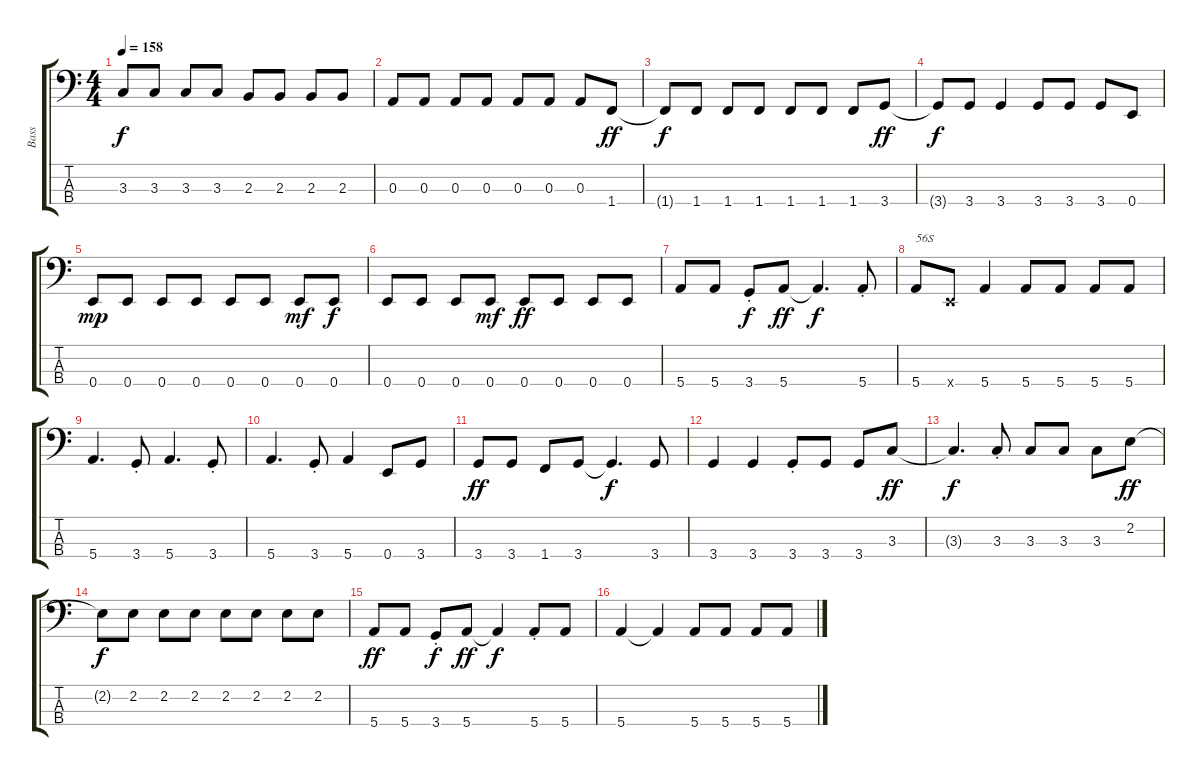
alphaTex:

\track ("Bass" "Bass") {instrument electricbassfinger}
\staff {score tabs}
\tuning (G2 D2 A1 E1) {hide}
\ts (4 4)
\tempo 158
\clef f4
\ks c
3.3.8{dy f} 3.3.8 3.3.8 3.3.8 2.3.8 2.3.8 2.3.8 2.3.8 |
0.3.8 0.3.8 0.3.8 0.3.8 0.3.8 0.3.8 0.3.8 1.4.8{dy ff} |
1.4{t}.8{dy f} 1.4.8 1.4.8 1.4.8 1.4.8 1.4.8 1.4.8 3.4.8{dy ff} |
3.4{t}.8{dy f} 3.4.8 3.4.4 3.4.8 3.4.8 3.4.8 0.4.8 |
0.4.8{dy mp} 0.4.8 0.4.8 0.4.8 0.4.8 0.4.8 0.4.8{dy mf} 0.4.8{dy f} |
0.4.8 0.4.8 0.4.8 0.4.8{dy mf} 0.4.8{dy ff} 0.4.8 0.4.8 0.4.8 |
5.4.8 5.4.8 3.4{st}.8{dy f} 5.4.8{dy ff} 5.4{t}.4{d dy f} 5.4{st}.8 |
5.4.8{txt "56S"} 0.4{x}.8 5.4.4 5.4.8 5.4.8 5.4.8 5.4.8 |
5.4.4{d} 3.4{st}.8 5.4.4{d} 3.4{st}.8 |
5.4.4{d} 3.4{st}.8 5.4.4 0.4.8 3.4.8 |
3.4.8{dy ff} 3.4.8 1.4.8 3.4.8 3.4{t}.4{d dy f} 3.4.8 |
3.4.4 3.4.4 3.4{st}.8 3.4.8 3.4.8 3.3.8{dy ff} |
3.3{t}.4{d dy f} 3.3{st}.8 3.3.8 3.3.8 3.3.8 2.2.8{dy ff} |
2.2{t}.8{dy f} 2.2.8 2.2.8 2.2.8 2.2.8 2.2.8 2.2.8 2.2.8 |
5.4.8{dy ff} 5.4.8 3.4{st}.8{dy f} 5.4.8{dy ff} 5.4{t}.4{dy f} 5.4{st}.8 5.4.8 |
5.4.4 5.4{t}.4 5.4.8 5.4.8 5.4.8 5.4.8
